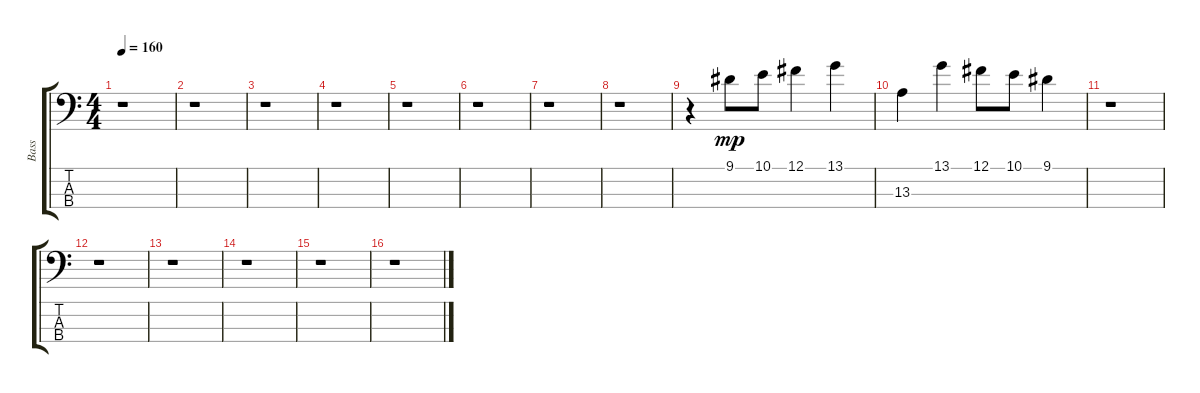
\track ("Bass" "Bass") {instrument electricbassfinger}
\staff {score tabs}
\tuning (Gb2 Db2 Ab1 Eb1) {hide}
\ts (4 4)
\tempo 160
\clef f4
\ks c
r.1{dy f} |
r.1 |
r.1 |
r.1 |
r.1 |
r.1 |
r.1 |
r.1 |
r.4 9.1.8{dy mp} 10.1.8 12.1.4 13.1.4 |
13.3.4 13.1.4 12.1.8 10.1.8 9.1.4 |
r.1 |
r.1 |
r.1 |
r.1 |
r.1 |
r.1
